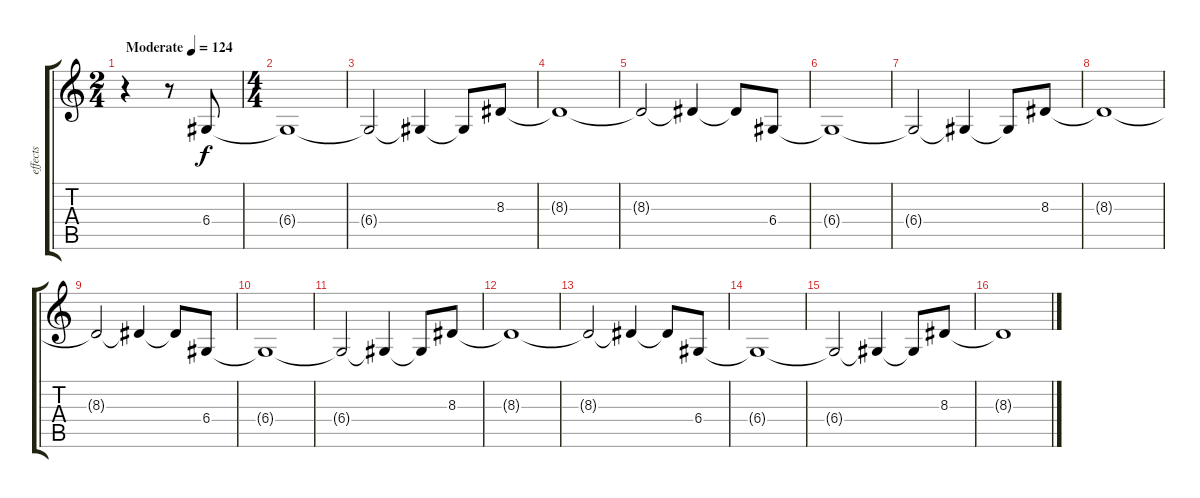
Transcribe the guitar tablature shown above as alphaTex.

\track ("effects" "effects") {instrument tremolostrings}
\staff {score tabs}
\tuning (E4 B3 G3 D3 A2 E2) {hide}
\ts (2 4)
\tempo (124 "Moderate")
\clef g2
\ks c
r.4{dy f instrument tremolostrings} r.8 6.4.8 |
\ts (4 4)
6.4{t}.1 |
6.4{t}.2 6.4{t}.4 6.4{t}.8 8.3.8 |
8.3{t}.1 |
8.3{t}.2 8.3{t}.4 8.3{t}.8 6.4.8 |
6.4{t}.1 |
6.4{t}.2 6.4{t}.4 6.4{t}.8 8.3.8 |
8.3{t}.1 |
8.3{t}.2 8.3{t}.4 8.3{t}.8 6.4.8 |
6.4{t}.1 |
6.4{t}.2 6.4{t}.4 6.4{t}.8 8.3.8 |
8.3{t}.1 |
8.3{t}.2 8.3{t}.4 8.3{t}.8 6.4.8 |
6.4{t}.1 |
6.4{t}.2 6.4{t}.4 6.4{t}.8 8.3.8 |
8.3{t}.1
